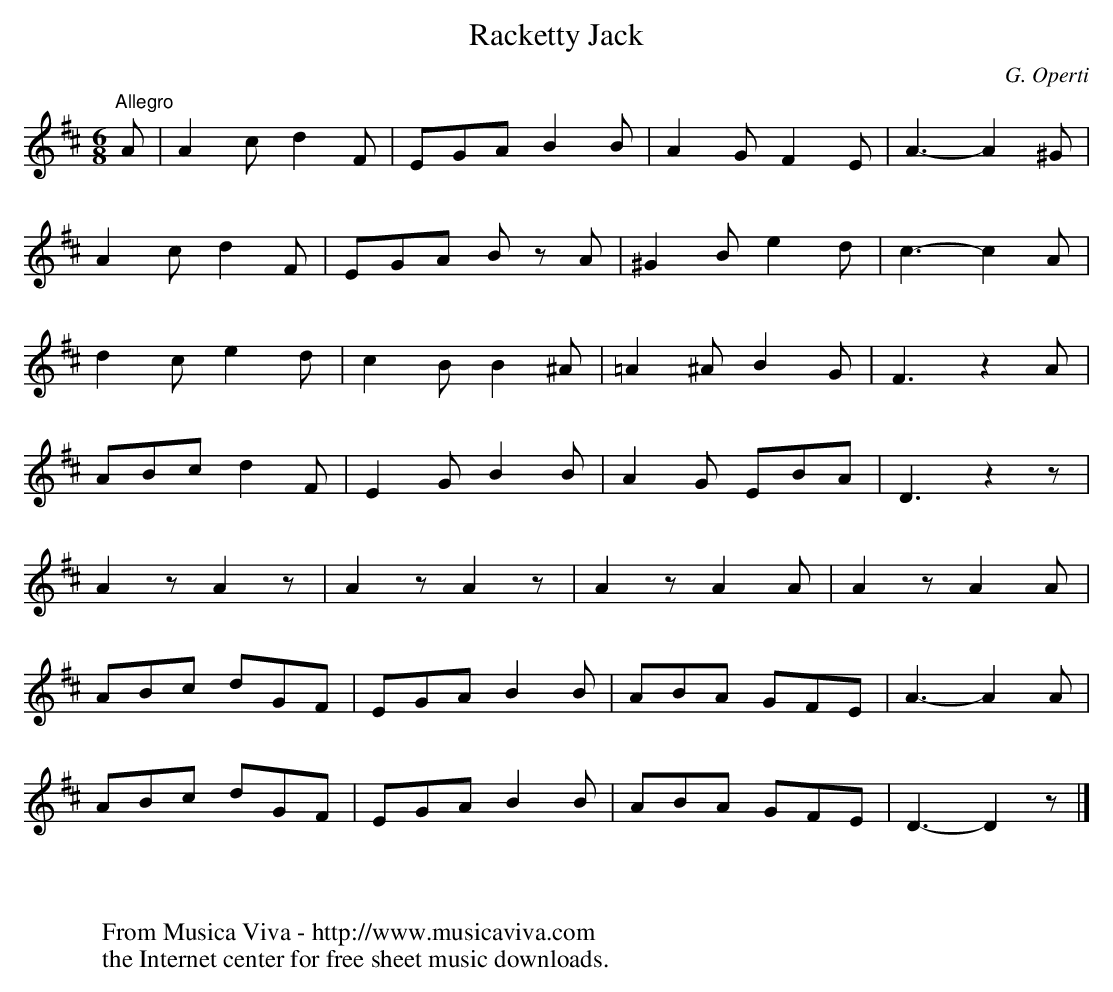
X:1
T:Racketty Jack
C:G. Operti
M:6/8
L:1/8
K:D
"^Allegro"A|A2c d2F|EGA B2B|A2G F2E|A3- A2^G|
A2c d2F|EGA B z A|^G2B e2d|c3- c2A|
d2c e2d|c2B B2^A|=A2^A B2G|F3 z2 A|
ABc d2F|E2G B2B|A2G EBA|D3 z2 z|
A2z A2z|A2z A2z|A2z A2A|A2z A2A|
ABc dGF|EGA B2B|ABA GFE|A3- A2A|
ABc dGF|EGA B2B|ABA GFE|D3- D2z|]
W:
W:
W:  From Musica Viva - http://www.musicaviva.com
W:  the Internet center for free sheet music downloads.
